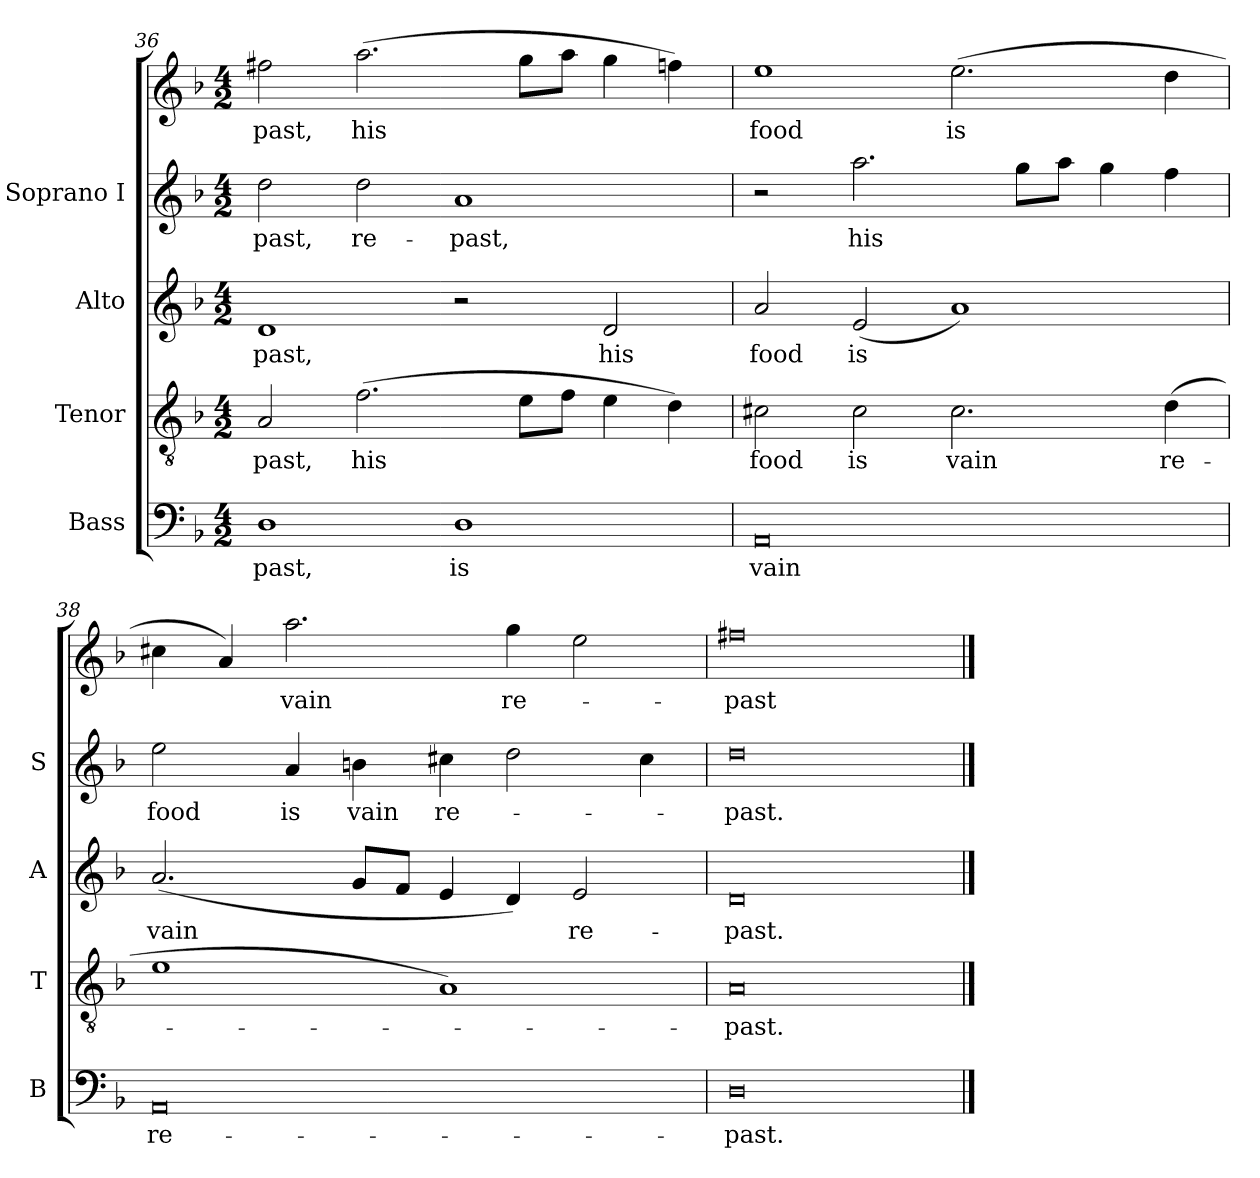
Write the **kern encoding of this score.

**kern	**text	**kern	**text	**kern	**text	**kern	**text	**kern	**text
*part4	*part4	*part3	*part3	*part2	*part2	*part1	*part1	*part1	*part1
*staff5	*staff5	*staff4	*staff4	*staff3	*staff3	*staff2	*staff2	*staff1	*staff1
*I"Bass	*	*I"Tenor	*	*I"Alto	*	*I"Soprano I	*	*	*
*I'B	*	*I'T	*	*I'A	*	*I'S	*	*	*
!!LO:LB:g=z
*clefF4	*	*clefGv2	*	*clefG2	*	*clefG2	*	*clefG2	*
*k[b-]	*	*k[b-]	*	*k[b-]	*	*k[b-]	*	*k[b-]	*
*F:	*	*F:	*	*F:	*	*F:	*	*F:	*
*M4/2	*	*M4/2	*	*M4/2	*	*M4/2	*	*M4/2	*
=36	=36	=36	=36	=36	=36	=36	=36	=36	=36
!	!LO:LY:b	!	!LO:LY:b	!	!LO:LY:b	!	!LO:LY:b	!	!LO:LY:b
1D	-past,	2A	-past,	1d	past,	2dd	past,	2ff#X	-past,
!	!	!	!LO:LY:b	!	!	!	!LO:LY:b	!	!LO:LY:b
.	.	(>2.f	his	.	.	2dd	re-	(>2.aa	his
!	!LO:LY:b	!	!	!	!	!	!LO:LY:b	!	!
1D	is	.	.	2r	.	1a	-past,	.	.
.	.	8eL	.	.	.	.	.	8ggL	.
.	.	8fJ	.	.	.	.	.	8aaJ	.
!	!	!	!	!	!LO:LY:b	!	!	!	!
.	.	4e	.	2d	his	.	.	4gg	.
.	.	4d)	.	.	.	.	.	4ffn)	.
=37	=37	=37	=37	=37	=37	=37	=37	=37	=37
!	!LO:LY:b	!	!LO:LY:b	!	!LO:LY:b	!	!	!	!LO:LY:b
0AA	vain	2c#X	food	2a	food	2r	.	1ee	food
!	!	!	!LO:LY:b	!	!LO:LY:b	!	!LO:LY:b	!	!
.	.	2c#	is	(<2e	is	(>2.aa	his	.	.
!	!	!	!LO:LY:b	!	!	!	!	!	!LO:LY:b
.	.	2.c#	vain	1a)	.	.	.	(>2.ee	is
.	.	.	.	.	.	8ggL	.	.	.
.	.	.	.	.	.	8aaJ	.	.	.
.	.	.	.	.	.	4gg	.	.	.
!	!	!	!LO:LY:b	!	!	!	!	!	!
.	.	(>4d	re-	.	.	4ff	.	4dd	.
=38	=38	=38	=38	=38	=38	=38	=38	=38	=38
!	!LO:LY:b	!	!	!	!LO:LY:b	!	!LO:LY:b	!	!
0AA	re-	1e	.	(<2.a	vain	2ee	food	4cc#X	.
.	.	.	.	.	.	.	.	4a)	.
!	!	!	!	!	!	!	!LO:LY:b	!	!LO:LY:b
.	.	.	.	.	.	4a	is	2.aa	vain
!	!	!	!	!	!	!	!LO:LY:b	!	!
.	.	.	.	8gL	.	4bn	vain	.	.
.	.	.	.	8fJ	.	.	.	.	.
!	!	!	!	!	!	!	!LO:LY:b	!	!
.	.	1A)	.	4e	.	4cc#X	re-	.	.
!	!	!	!	!	!	!	!	!	!LO:LY:b
.	.	.	.	4d)	.	2dd	.	4gg	re-
!	!	!	!	!	!LO:LY:b	!	!	!	!
.	.	.	.	2e	re-	.	.	2ee)	.
.	.	.	.	.	.	4cc#	.	.	.
=39	=39	=39	=39	=39	=39	=39	=39	=39	=39
!	!LO:LY:b	!	!LO:LY:b	!	!LO:LY:b	!	!LO:LY:b	!	!LO:LY:b
0D	-past.	0A	past.	0d	-past.	0dd	past.	0ff#X	past
==	==	==	==	==	==	==	==	==	==
*-	*-	*-	*-	*-	*-	*-	*-	*-	*-
